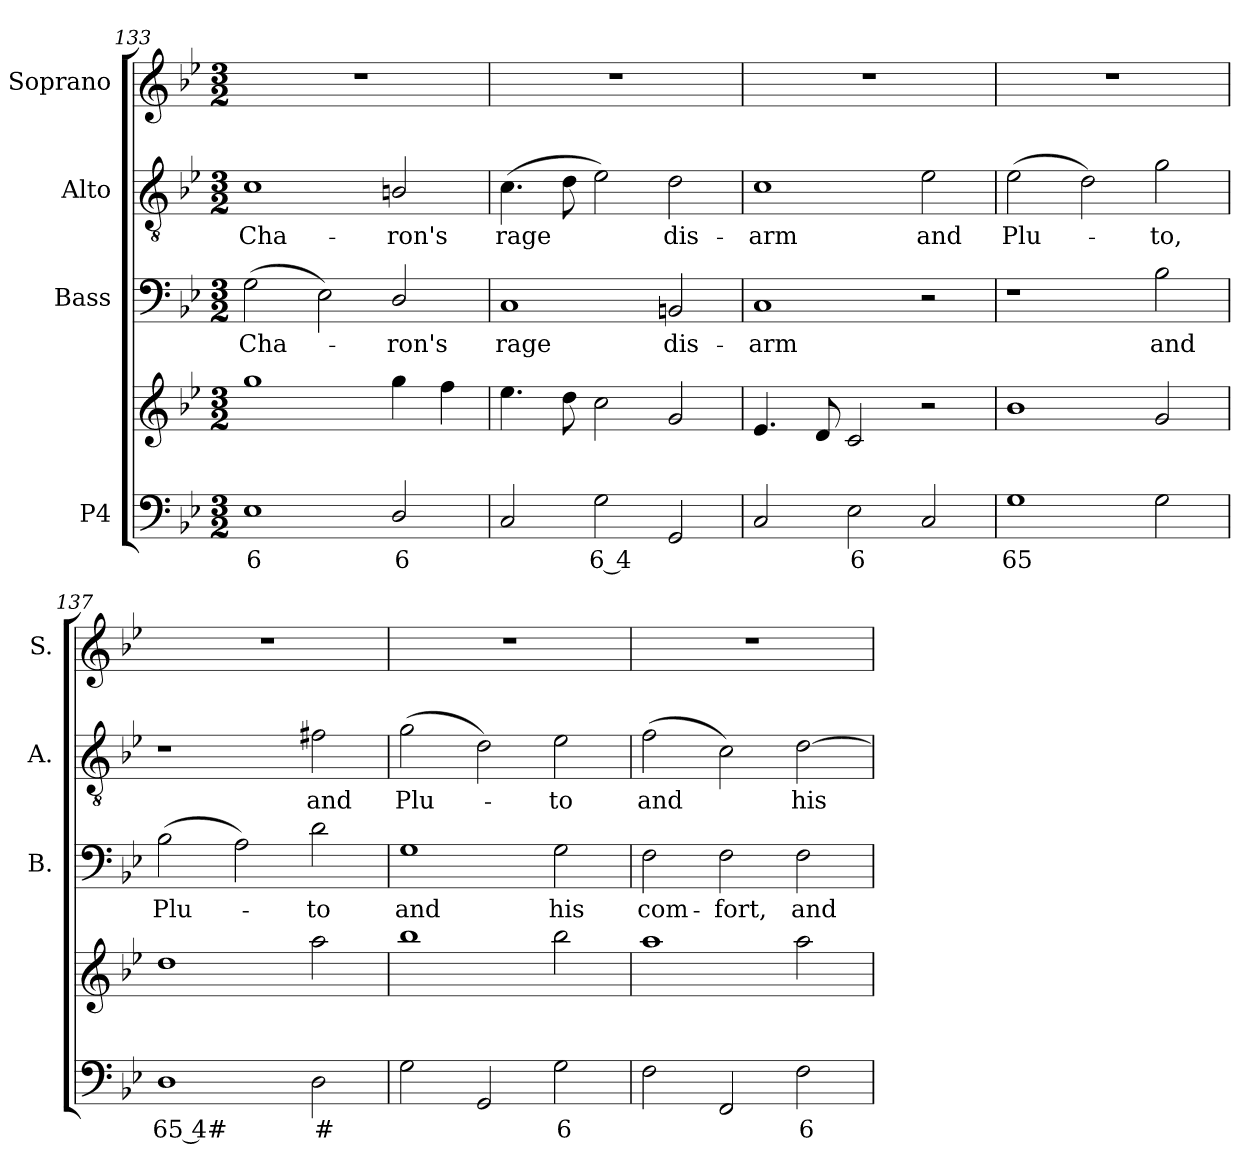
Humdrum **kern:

**kern	**text	**kern	**kern	**text	**kern	**text	**kern
*part4	*part4	*part4	*part3	*part3	*part2	*part2	*part1
*staff5	*staff5	*staff4	*staff3	*staff3	*staff2	*staff2	*staff1
*I"P4	*	*	*I"Bass	*	*I"Alto	*	*I"Soprano
*	*	*	*I'B.	*	*I'A.	*	*I'S.
*clefF4	*	*clefG2	*clefF4	*	*clefGv2	*	*clefG2
*	*	*	*	*	*ITrd7c12	*	*
*k[b-e-]	*	*k[b-e-]	*k[b-e-]	*	*k[b-e-]	*	*k[b-e-]
*B-:	*	*B-:	*B-:	*	*B-:	*	*B-:
*M3/2	*	*M3/2	*M3/2	*	*M3/2	*	*M3/2
=133	=133	=133	=133	=133	=133	=133	=133
!	!LO:LY:b:color=#000000	!	!	!	!	!	!
!	!	!	!	!LO:LY:b:color=#000000	!	!	!
!	!	!	!	!	!	!LO:LY:b:color=#000000	!LO:N:vis=1
1E-i	6	1ggi	(2Gi\	Cha-	1Ci	Cha-	1.r
.	.	.	2E-i\)	.	.	.	.
!	!LO:LY:b:color=#000000	!	!	!	!	!	!
!	!	!	!	!LO:LY:b:color=#000000	!	!	!
!	!	!	!	!	!	!LO:LY:b:color=#000000	!
2Di/	6	4ggi\	2Di/	-ron's	2BBni/	-ron's	.
.	.	4ffi\	.	.	.	.	.
=134	=134	=134	=134	=134	=134	=134	=134
!	!	!	!	!LO:LY:b:color=#000000	!	!	!
!	!	!	!	!	!	!LO:LY:b:color=#000000	!LO:N:vis=1
2Ci/	.	4.ee-i\	1Ci	rage	(4.Ci\	rage	1.r
.	.	8ddi\	.	.	8Di\	.	.
!	!LO:LY:b:color=#000000	!	!	!	!	!	!
2Gi\	6 4	2cci\	.	.	2E-i\)	.	.
!	!	!	!	!LO:LY:b:color=#000000	!	!	!
!	!	!	!	!	!	!LO:LY:b:color=#000000	!
2GGi/	.	2gi/	2BBni/	dis-	2Di\	dis-	.
=135	=135	=135	=135	=135	=135	=135	=135
!	!	!	!	!LO:LY:b:color=#000000	!	!	!
!	!	!	!	!	!	!LO:LY:b:color=#000000	!LO:N:vis=1
2Ci/	.	4.e-i/	1Ci	-arm	1Ci	-arm	1.r
.	.	8di/	.	.	.	.	.
!	!LO:LY:b:color=#000000	!	!	!	!	!	!
2E-i\	6	2ci/	.	.	.	.	.
!	!	!	!	!	!	!LO:LY:b:color=#000000	!
2Ci/	.	2r	2r	.	2E-i\	and	.
=136	=136	=136	=136	=136	=136	=136	=136
!	!LO:LY:b:color=#000000	!	!	!	!	!	!
!	!	!	!	!	!	!LO:LY:b:color=#000000	!LO:N:vis=1
1Gi	65	1b-i	1r	.	(2E-i\	Plu-	1.r
.	.	.	.	.	2Di\)	.	.
!	!	!	!	!LO:LY:b:color=#000000	!	!	!
!	!	!	!	!	!	!LO:LY:b:color=#000000	!
2Gi\	.	2gi/	2B-i\	and	2Gi\	-to,	.
!!LO:PB:g=z
=137	=137	=137	=137	=137	=137	=137	=137
!	!LO:LY:b:color=#000000	!	!	!	!	!	!
!	!	!	!	!LO:LY:b:color=#000000	!	!	!LO:N:vis=1
1Di	65 4#	1ddi	(2B-i\	Plu-	1r	.	1.r
.	.	.	2Ai\)	.	.	.	.
!	!LO:LY:b:color=#000000	!	!	!	!	!	!
!	!	!	!	!LO:LY:b:color=#000000	!	!	!
!	!	!	!	!	!	!LO:LY:b:color=#000000	!
2Di\	#	2aai\	2di\	-to	2F#Xi\	and	.
=138	=138	=138	=138	=138	=138	=138	=138
!	!	!	!	!LO:LY:b:color=#000000	!	!	!
!	!	!	!	!	!	!LO:LY:b:color=#000000	!LO:N:vis=1
2Gi\	.	1bb-i	1Gi	and	(2Gi\	Plu-	1.r
2GGi/	.	.	.	.	2Di\)	.	.
!	!LO:LY:b:color=#000000	!	!	!	!	!	!
!	!	!	!	!LO:LY:b:color=#000000	!	!	!
!	!	!	!	!	!	!LO:LY:b:color=#000000	!
2Gi\	6	2bb-i\	2Gi\	his	2E-i\	-to	.
=139	=139	=139	=139	=139	=139	=139	=139
!	!	!	!	!LO:LY:b:color=#000000	!	!	!
!	!	!	!	!	!	!LO:LY:b:color=#000000	!LO:N:vis=1
2Fi\	.	1aai	2Fi\	com-	(2Fi\	and	1.r
!	!	!	!	!LO:LY:b:color=#000000	!	!	!
2FFi/	.	.	2Fi\	-fort,	2Ci\)	.	.
!	!LO:LY:b:color=#000000	!	!	!	!	!	!
!	!	!	!	!LO:LY:b:color=#000000	!	!	!
!	!	!	!	!	!	!LO:LY:b:color=#000000	!
2Fi\	6	2aai\	2Fi\	and	[>2Di\	his	.
=	=	=	=	=	=	=	=
*-	*-	*-	*-	*-	*-	*-	*-
